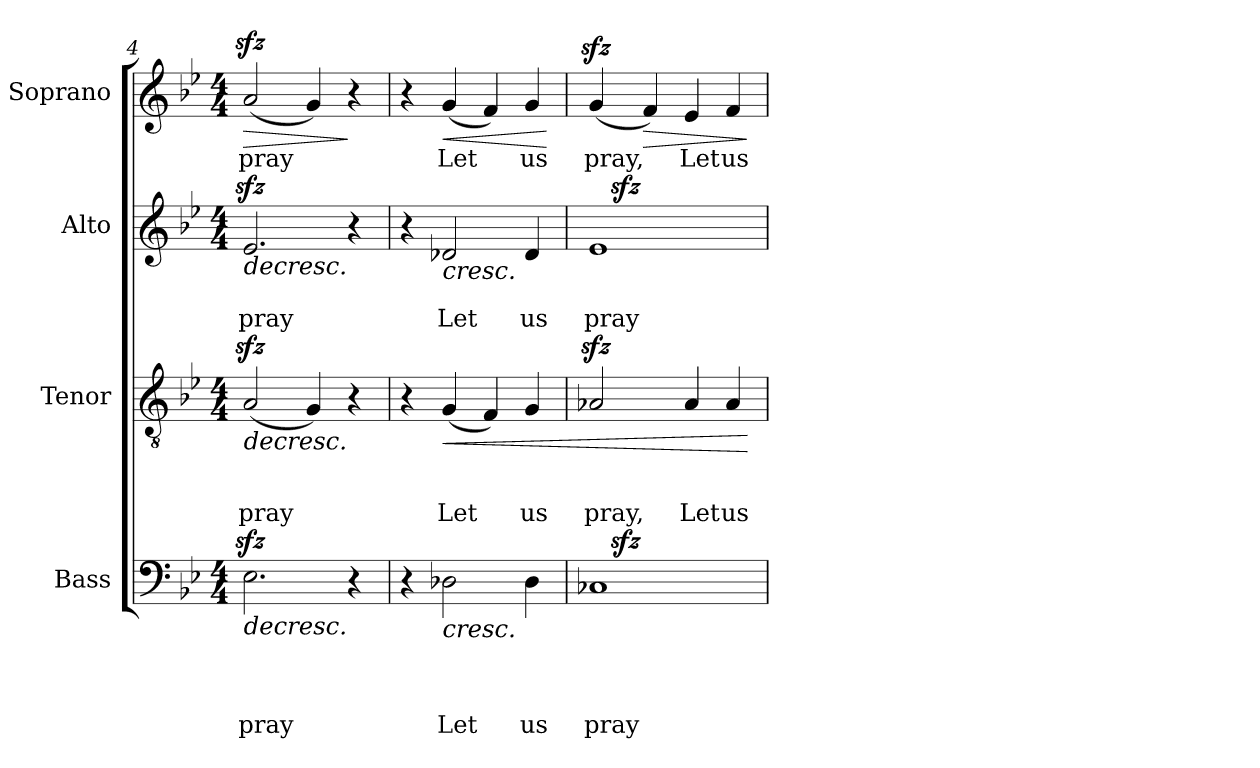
**kern	**text	**text	**text	**text	**dynam	**kern	**text	**text	**text	**dynam	**kern	**text	**text	**dynam	**kern	**text	**dynam
*part4	*part4	*part4	*part4	*part4	*part4	*part3	*part3	*part3	*part3	*part3	*part2	*part2	*part2	*part2	*part1	*part1	*part1
*staff4	*staff4	*staff4	*staff4	*staff4	*staff4	*staff3	*staff3	*staff3	*staff3	*staff3	*staff2	*staff2	*staff2	*staff2	*staff1	*staff1	*staff1
*I"Bass	*	*	*	*	*	*I"Tenor	*	*	*	*	*I"Alto	*	*	*	*I"Soprano	*	*
*clefF4	*	*	*	*	*	*clefGv2	*	*	*	*	*clefG2	*	*	*	*clefG2	*	*
*k[b-e-]	*	*	*	*	*	*k[b-e-]	*	*	*	*	*k[b-e-]	*	*	*	*k[b-e-]	*	*
*B-:	*	*	*	*	*	*B-:	*	*	*	*	*B-:	*	*	*	*B-:	*	*
*M4/4	*	*	*	*	*	*M4/4	*	*	*	*	*M4/4	*	*	*	*M4/4	*	*
=4	=4	=4	=4	=4	=4	=4	=4	=4	=4	=4	=4	=4	=4	=4	=4	=4	=4
!	!	!	!	!LO:LY:b	!LO:HP:b	!	!	!	!LO:LY:b	!LO:HP:b	!	!	!LO:LY:b	!LO:HP:b	!	!LO:LY:b	!LO:HP:b
2.E-zz>\	.	.	.	pray	>	(<2Azz>/	.	.	pray	>	2.e-zz>/	.	pray	>	(<2azz>/	pray	>
.	.	.	.	.	.	4G/)	.	.	.	.	.	.	.	.	4g/)	.	.
4r	.	.	.	.	.	4r	.	.	.	.	4r	.	.	.	4r	.	]
=5	=5	=5	=5	=5	=5	=5	=5	=5	=5	=5	=5	=5	=5	=5	=5	=5	=5
4r	.	.	.	.	.	4r	.	.	.	.	4r	.	.	.	4r	.	.
!	!	!	!	!LO:LY:b	!LO:HP:b	!	!	!	!LO:LY:b	!LO:HP:b	!	!	!LO:LY:b	!LO:HP:b	!	!LO:LY:b	!LO:HP:b
2D-X\	.	.	.	Let	<	(<4G/	.	.	Let	<	2d-X/	.	Let	<	(<4g/	Let	<
.	.	.	.	.	.	4F/)	.	.	.	.	.	.	.	.	4f/)	.	.
!	!	!	!	!LO:LY:b	!	!	!	!	!LO:LY:b	!	!	!	!LO:LY:b	!	!	!LO:LY:b	!
4D-\	.	.	.	us	.	4G/	.	.	us	.	4d-/	.	us	.	4g/	us	.
.	.	.	.	.	]	.	.	.	.	]	.	.	.	]	.	.	[
=6	=6	=6	=6	=6	=6	=6	=6	=6	=6	=6	=6	=6	=6	=6	=6	=6	=6
!	!	!	!	!LO:LY:b	!	!	!	!	!LO:LY:b	!	!	!	!LO:LY:b	!	!	!LO:LY:b	!
*^	*	*	*	*	*	*	*	*	*	*	*^	*	*	*	*	*	*
1C-X	12ryy	.	.	.	pray	.	2A-Xzz>/	.	.	pray,	.	1e-	12ryy	.	pray	.	(<4gzz>/	pray,	.
!	!	!	!	!	!	!LO:DY:a	!	!	!	!	!	!	!	!	!	!LO:DY:a	!	!	!
.	3%2ryy	.	.	.	.	sfz	.	.	.	.	.	.	3%2ryy	.	.	sfz	.	.	.
!	!	!	!	!	!	!	!	!	!	!	!	!	!	!	!	!	!	!	!LO:HP:b
.	.	.	.	.	.	.	.	.	.	.	.	.	.	.	.	.	4f/)	.	>
!	!	!	!	!	!	!	!	!	!	!LO:LY:b	!	!	!	!	!	!	!	!LO:LY:b	!
.	.	.	.	.	.	.	4A-/	.	.	Let	.	.	.	.	.	.	4e-/	Let	.
!	!	!	!	!	!	!	!	!	!	!LO:LY:b	!	!	!	!	!	!	!	!LO:LY:b	!
.	6.ryy	.	.	.	.	.	4A-/	.	.	us	.	.	6.ryy	.	.	.	4f/	us	.
.	.	.	.	.	.	[	.	.	.	.	[	.	.	.	.	[	.	.	]
*v	*v	*	*	*	*	*	*	*	*	*	*	*v	*v	*	*	*	*	*	*
=	=	=	=	=	=	=	=	=	=	=	=	=	=	=	=	=	=
*-	*-	*-	*-	*-	*-	*-	*-	*-	*-	*-	*-	*-	*-	*-	*-	*-	*-
